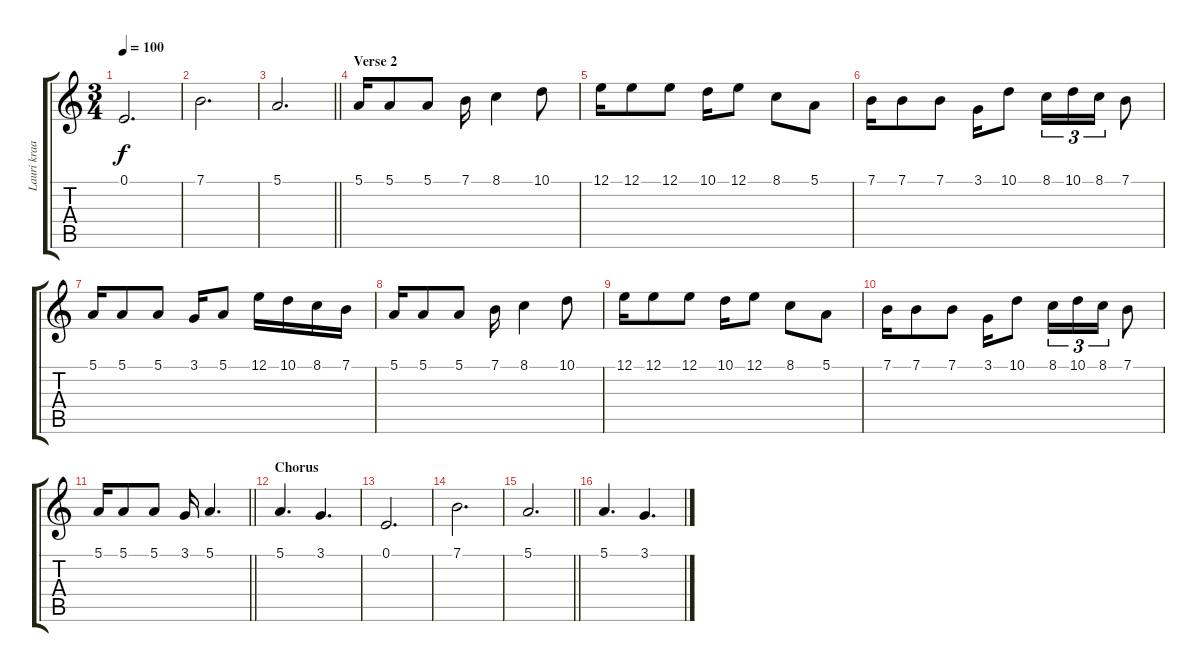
\track ("Lauri kraam" "Lauri kraa") {instrument bagpipe}
\staff {score tabs}
\tuning (E4 B3 G3 D3 A2 E2) {hide}
\ts (3 4)
\tempo 100
\clef g2
\ks c
0.1.2{d dy f} |
7.1.2{d} |
\barLineRight lightlight
5.1.2{d} |
\section ("" "Verse 2")
5.1.16 5.1.8 5.1.8 7.1.16 8.1.4 10.1.8 |
12.1.16 12.1.8 12.1.8 10.1.16 12.1.8 8.1.8 5.1.8 |
7.1.16 7.1.8 7.1.8 3.1.16 10.1.8 8.1.16{tu (3 2)} 10.1.16{tu (3 2)} 8.1.16{tu (3 2)} 7.1.8 |
5.1.16 5.1.8 5.1.8 3.1.16 5.1.8 12.1.16 10.1.16 8.1.16 7.1.16 |
5.1.16 5.1.8 5.1.8 7.1.16 8.1.4 10.1.8 |
12.1.16 12.1.8 12.1.8 10.1.16 12.1.8 8.1.8 5.1.8 |
7.1.16 7.1.8 7.1.8 3.1.16 10.1.8 8.1.16{tu (3 2)} 10.1.16{tu (3 2)} 8.1.16{tu (3 2)} 7.1.8 |
\barLineRight lightlight
5.1.16 5.1.8 5.1.8 3.1.16 5.1.4{d} |
\section ("" "Chorus")
5.1.4{d} 3.1.4{d} |
0.1.2{d} |
7.1.2{d} |
\barLineRight lightlight
5.1.2{d} |
5.1.4{d} 3.1.4{d}
